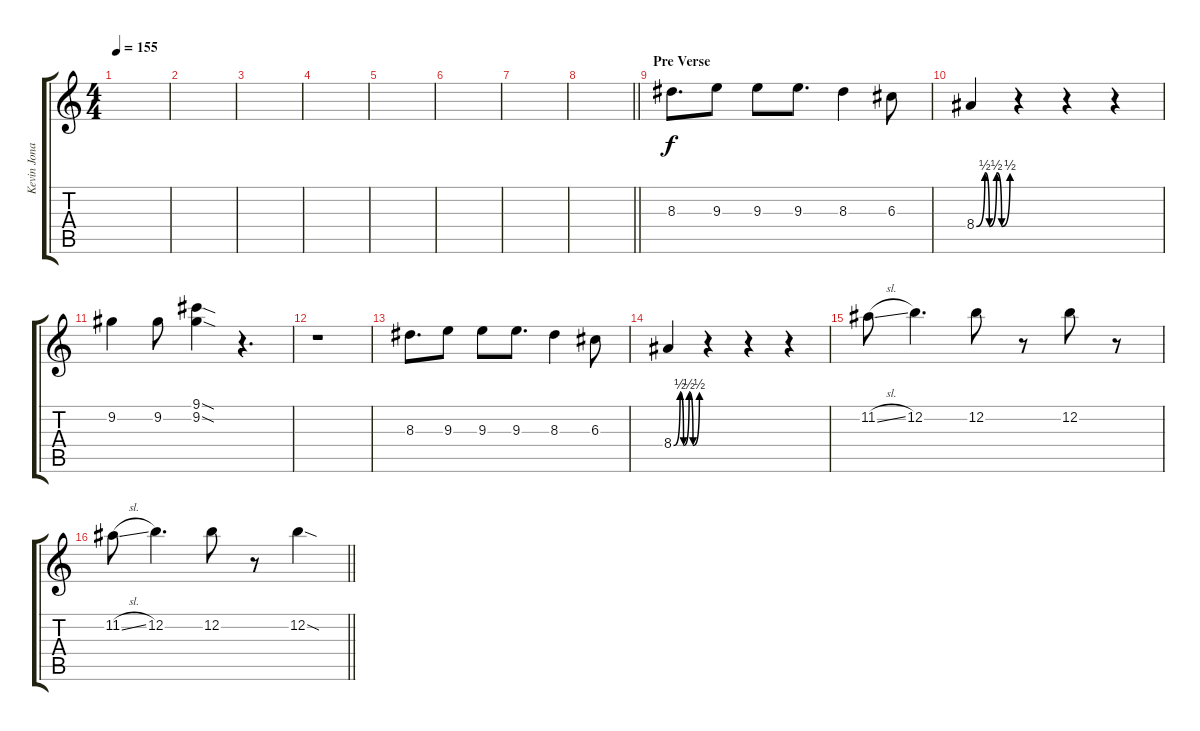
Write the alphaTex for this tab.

\track ("Kevin Jonas - Guitar" "Kevin Jona") {instrument electricguitarjazz}
\staff {score tabs}
\tuning (E4 B3 G3 D3 A2 E2) {hide}
\ts (4 4)
\tempo 155
\clef g2
\ks c
|
|
|
|
|
|
|
\barLineRight lightlight
|
\section ("" "Pre Verse")
8.3.8{d} 9.3.8 9.3.8 9.3.8{d} 8.3.4 6.3.8 |
8.4{be (custom 0 0 15 2 23 0 36 2 45 0 60 2)}.4 r.4 r.4 r.4 |
9.2.4 9.2.8 (9.1{sod} 9.2{sod}).4 r.4{d} |
r.1 |
8.3.8{d} 9.3.8 9.3.8 9.3.8{d} 8.3.4 6.3.8 |
8.4{be (custom 0 0 15 2 23 0 36 2 45 0 60 2)}.4 r.4 r.4 r.4 |
11.2{sl}.8 12.2.4{d} 12.2.8 r.8 12.2.8 r.8 |
\barLineRight lightlight
11.2{sl}.8 12.2.4{d} 12.2.8 r.8 12.2{sod}.4
